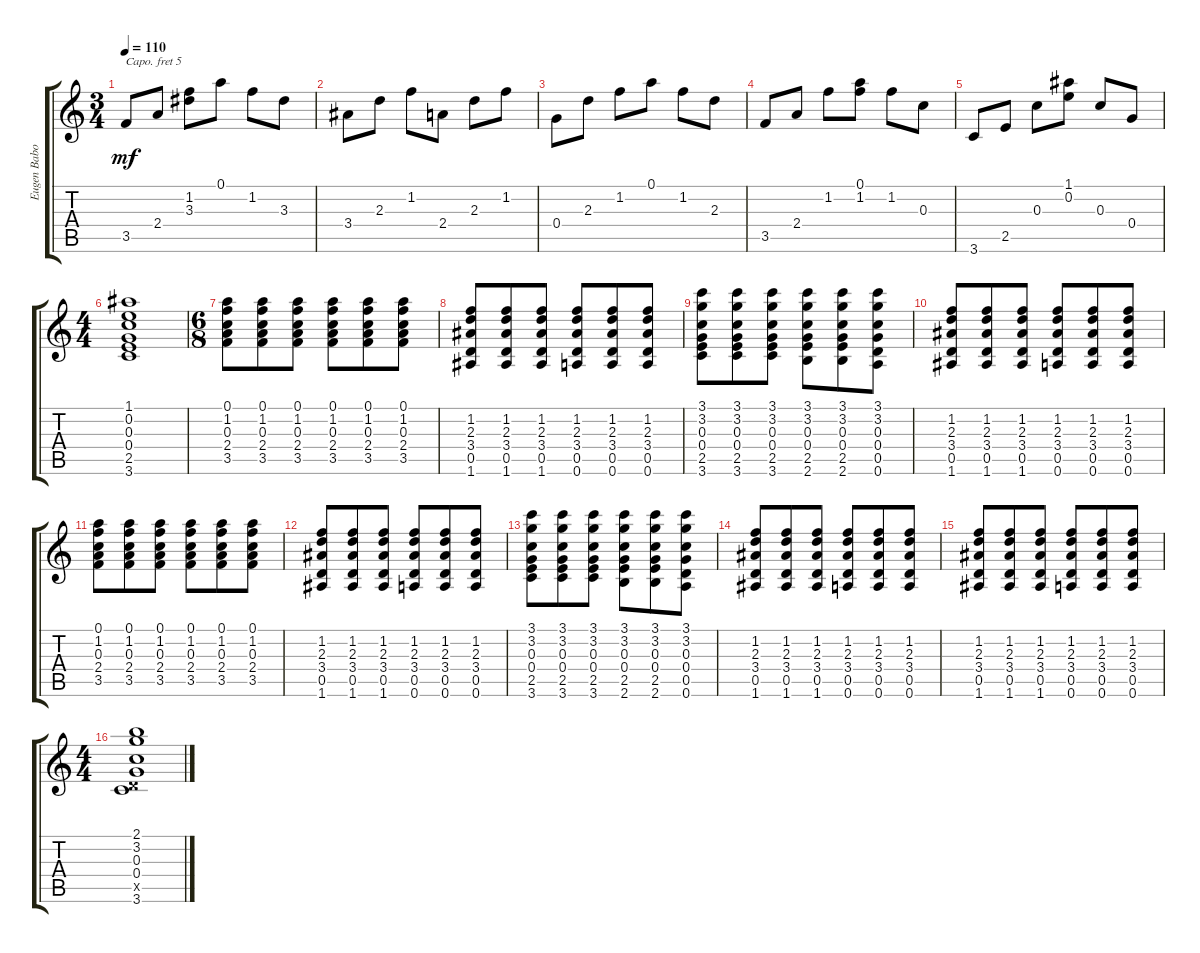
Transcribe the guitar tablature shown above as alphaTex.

\track ("Eugen Baboi" "Eugen Babo") {instrument acousticguitarsteel}
\staff {score tabs}
\capo 5
\tuning (E4 B3 G3 D3 A2 E2) {hide}
\ts (3 4)
\tempo 110
\clef g2
\ks c
3.5.8{dy mf} 2.4.8 (1.2 3.3).8 0.1.8 1.2.8 3.3.8 |
3.4.8 2.3.8 1.2.8 2.4.8 2.3.8 1.2.8 |
0.4.8 2.3.8 1.2.8 0.1.8 1.2.8 2.3.8 |
3.5.8 2.4.8 1.2.8 (0.1 1.2).8 1.2.8 0.3.8 |
3.6.8 2.5.8 0.3.8 (1.1 0.2).8 0.3.8 0.4.8 |
\ts (4 4)
(1.1 0.2 0.3 0.4 2.5 3.6).1 |
\ts (6 8)
(0.1 1.2 0.3 2.4 3.5).8 (0.1 1.2 0.3 2.4 3.5).8 (0.1 1.2 0.3 2.4 3.5).8 (0.1 1.2 0.3 2.4 3.5).8 (0.1 1.2 0.3 2.4 3.5).8 (0.1 1.2 0.3 2.4 3.5).8 |
(1.2 2.3 3.4 0.5 1.6).8 (1.2 2.3 3.4 0.5 1.6).8 (1.2 2.3 3.4 0.5 1.6).8 (1.2 2.3 3.4 0.5 0.6).8 (1.2 2.3 3.4 0.5 0.6).8 (1.2 2.3 3.4 0.5 0.6).8 |
(3.1 3.2 0.3 0.4 2.5 3.6).8 (3.1 3.2 0.3 0.4 2.5 3.6).8 (3.1 3.2 0.3 0.4 2.5 3.6).8 (3.1 3.2 0.3 0.4 2.5 2.6).8 (3.1 3.2 0.3 0.4 2.5 2.6).8 (3.1 3.2 0.3 0.4 0.5 0.6).8 |
(1.2 2.3 3.4 0.5 1.6).8 (1.2 2.3 3.4 0.5 1.6).8 (1.2 2.3 3.4 0.5 1.6).8 (1.2 2.3 3.4 0.5 0.6).8 (1.2 2.3 3.4 0.5 0.6).8 (1.2 2.3 3.4 0.5 0.6).8 |
(0.1 1.2 0.3 2.4 3.5).8 (0.1 1.2 0.3 2.4 3.5).8 (0.1 1.2 0.3 2.4 3.5).8 (0.1 1.2 0.3 2.4 3.5).8 (0.1 1.2 0.3 2.4 3.5).8 (0.1 1.2 0.3 2.4 3.5).8 |
(1.2 2.3 3.4 0.5 1.6).8 (1.2 2.3 3.4 0.5 1.6).8 (1.2 2.3 3.4 0.5 1.6).8 (1.2 2.3 3.4 0.5 0.6).8 (1.2 2.3 3.4 0.5 0.6).8 (1.2 2.3 3.4 0.5 0.6).8 |
(3.1 3.2 0.3 0.4 2.5 3.6).8 (3.1 3.2 0.3 0.4 2.5 3.6).8 (3.1 3.2 0.3 0.4 2.5 3.6).8 (3.1 3.2 0.3 0.4 2.5 2.6).8 (3.1 3.2 0.3 0.4 2.5 2.6).8 (3.1 3.2 0.3 0.4 0.5 0.6).8 |
(1.2 2.3 3.4 0.5 1.6).8 (1.2 2.3 3.4 0.5 1.6).8 (1.2 2.3 3.4 0.5 1.6).8 (1.2 2.3 3.4 0.5 0.6).8 (1.2 2.3 3.4 0.5 0.6).8 (1.2 2.3 3.4 0.5 0.6).8 |
(1.2 2.3 3.4 0.5 1.6).8 (1.2 2.3 3.4 0.5 1.6).8 (1.2 2.3 3.4 0.5 1.6).8 (1.2 2.3 3.4 0.5 0.6).8 (1.2 2.3 3.4 0.5 0.6).8 (1.2 2.3 3.4 0.5 0.6).8 |
\ts (4 4)
(2.1 3.2 0.3 0.4 0.5{x} 3.6).1
